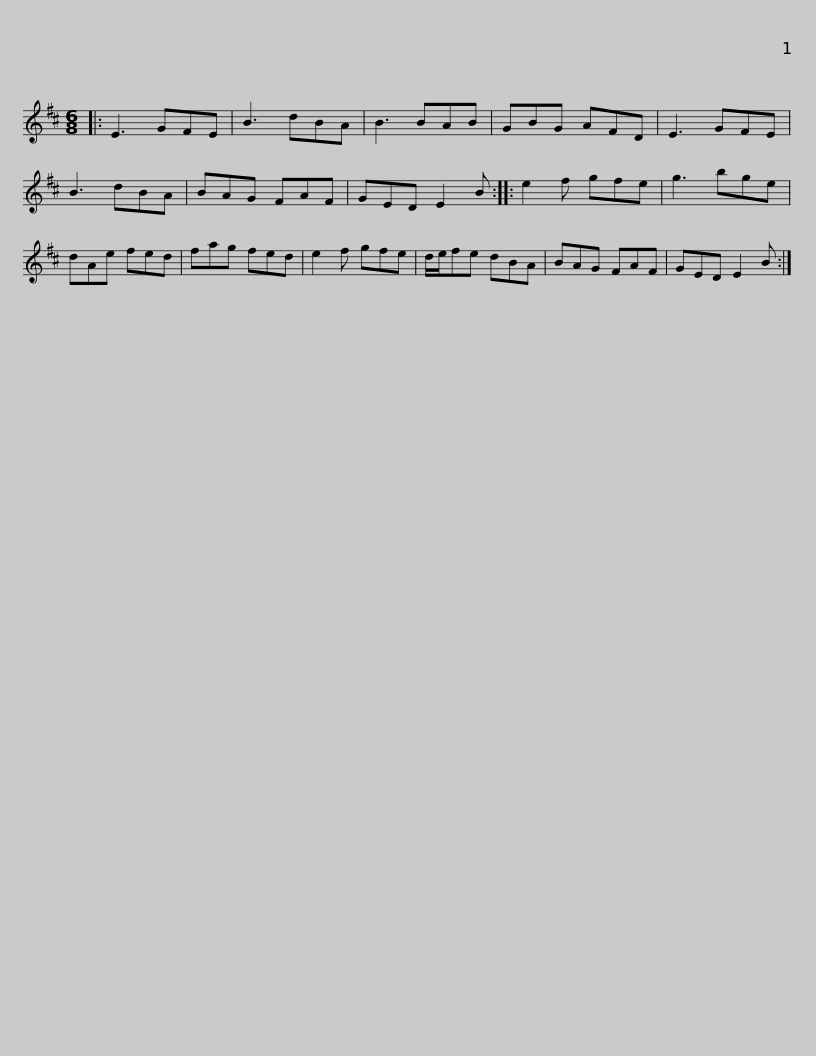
X:1
L:1/8
M:6/8
I:linebreak $
K:D
V:1 treble
V:1
|: E3 GFE | B3 dBA | B3 BAB | GBG AFD | E3 GFE | %5
 B3 dBA | BAG FAF | GED E2 B ::$ e2 f gfe | g3 bge | %10
 dAe fed | fag fed | e2 f gfe | d/e/fe dBA | BAG FAF |$ %15
 GED E2 B :| %16
